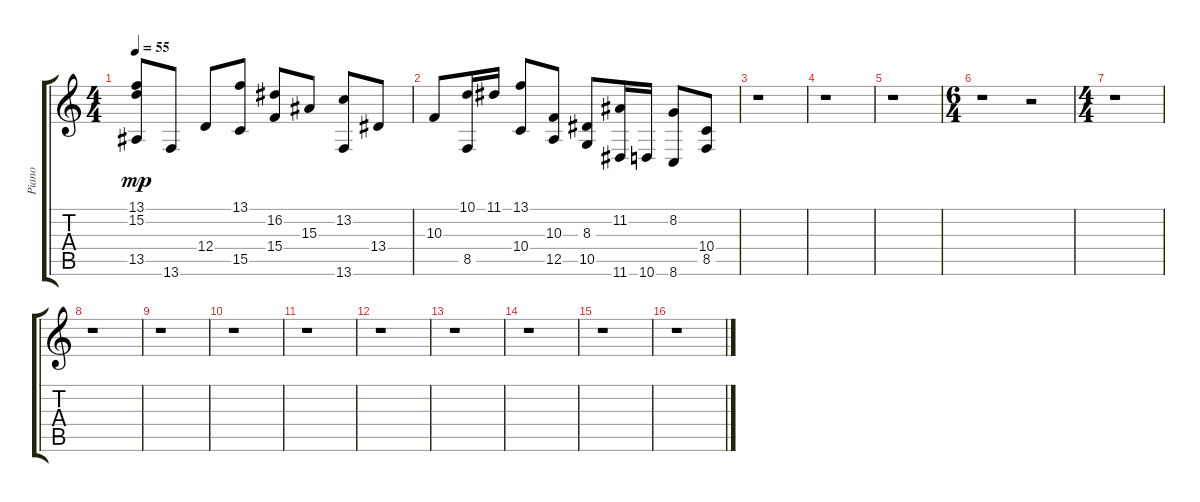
\track ("Piano" "Piano") {instrument acousticgrandpiano}
\staff {score tabs}
\tuning (E4 B3 G3 D3 A2 E2) {hide}
\ts (4 4)
\tempo 55
\clef g2
\ks c
(13.1 15.2 13.5).8{dy mp instrument acousticgrandpiano} 13.6.8 12.4.8 (13.1 15.5).8 (16.2 15.4).8 15.3.8 (13.2 13.6).8 13.4.8 |
10.3.8 (10.1 8.5).16 11.1.16 (13.1 10.4).8 (10.3 12.5).8 (8.3 10.5).8 (11.2 11.6).16 10.6.16 (8.2 8.6).8 (10.4 8.5).8 |
r.1 |
r.1 |
r.1 |
\ts (6 4)
r.1 r.2 |
\ts (4 4)
r.1 |
r.1 |
r.1 |
r.1 |
r.1 |
r.1 |
r.1 |
r.1 |
r.1 |
r.1
